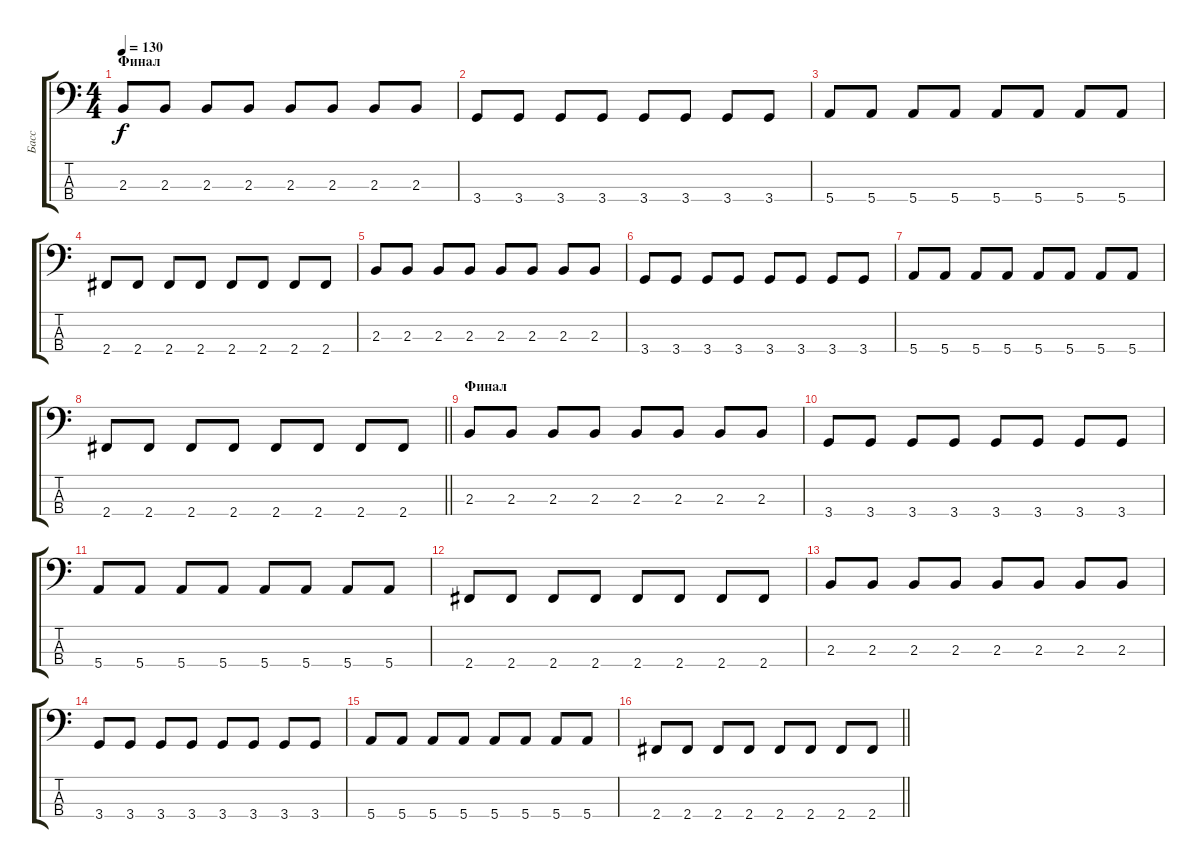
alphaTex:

\track ("Басс" "Басс") {instrument electricbassfinger}
\staff {score tabs}
\tuning (G2 D2 A1 E1) {hide}
\ts (4 4)
\section ("" "Финал")
\tempo 130
\clef f4
\ks c
2.3.8{dy f} 2.3.8 2.3.8 2.3.8 2.3.8 2.3.8 2.3.8 2.3.8 |
3.4.8 3.4.8 3.4.8 3.4.8 3.4.8 3.4.8 3.4.8 3.4.8 |
5.4.8 5.4.8 5.4.8 5.4.8 5.4.8 5.4.8 5.4.8 5.4.8 |
2.4.8 2.4.8 2.4.8 2.4.8 2.4.8 2.4.8 2.4.8 2.4.8 |
2.3.8 2.3.8 2.3.8 2.3.8 2.3.8 2.3.8 2.3.8 2.3.8 |
3.4.8 3.4.8 3.4.8 3.4.8 3.4.8 3.4.8 3.4.8 3.4.8 |
5.4.8 5.4.8 5.4.8 5.4.8 5.4.8 5.4.8 5.4.8 5.4.8 |
\barLineRight lightlight
2.4.8 2.4.8 2.4.8 2.4.8 2.4.8 2.4.8 2.4.8 2.4.8 |
\section ("" "Финал")
2.3.8 2.3.8 2.3.8 2.3.8 2.3.8 2.3.8 2.3.8 2.3.8 |
3.4.8 3.4.8 3.4.8 3.4.8 3.4.8 3.4.8 3.4.8 3.4.8 |
5.4.8 5.4.8 5.4.8 5.4.8 5.4.8 5.4.8 5.4.8 5.4.8 |
2.4.8 2.4.8 2.4.8 2.4.8 2.4.8 2.4.8 2.4.8 2.4.8 |
2.3.8 2.3.8 2.3.8 2.3.8 2.3.8 2.3.8 2.3.8 2.3.8 |
3.4.8 3.4.8 3.4.8 3.4.8 3.4.8 3.4.8 3.4.8 3.4.8 |
5.4.8 5.4.8 5.4.8 5.4.8 5.4.8 5.4.8 5.4.8 5.4.8 |
\barLineRight lightlight
2.4.8 2.4.8 2.4.8 2.4.8 2.4.8 2.4.8 2.4.8 2.4{sl}.8
